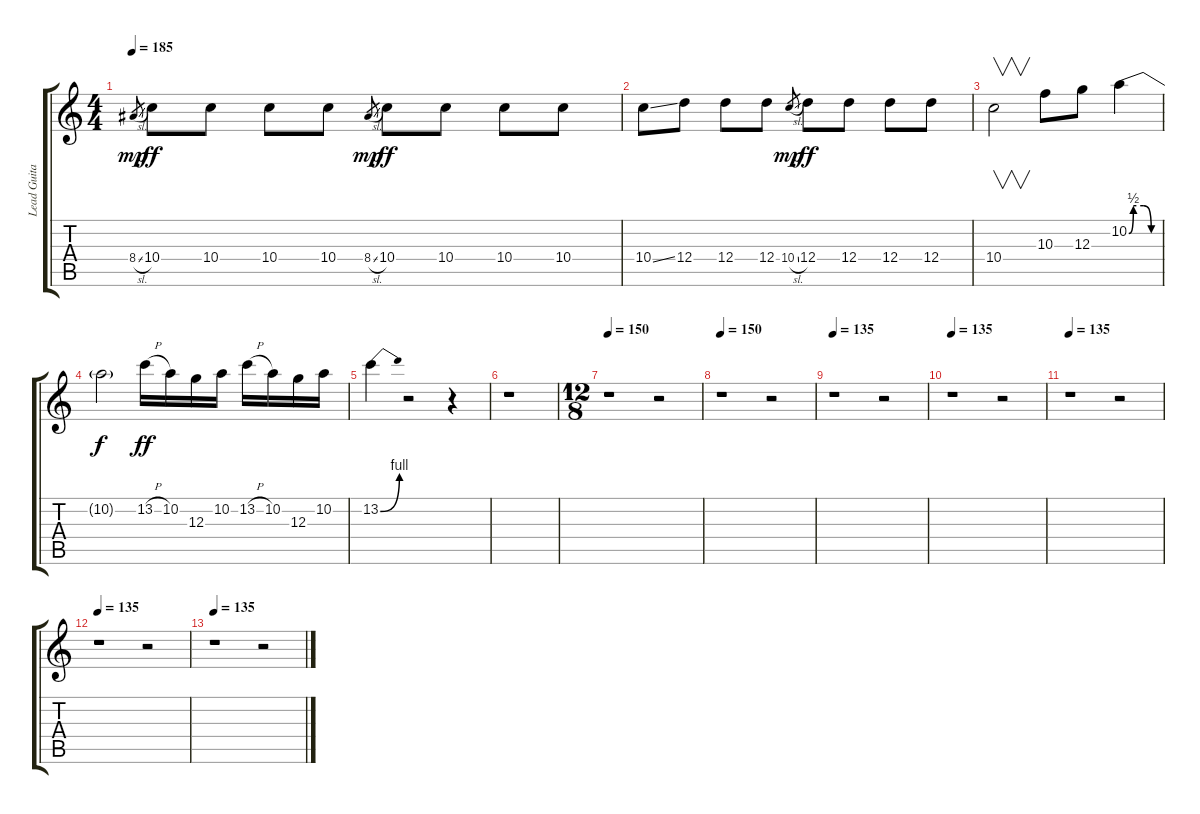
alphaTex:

\track ("Lead Guitar" "Lead Guita") {instrument overdrivenguitar}
\staff {score tabs}
\tuning (E4 B3 G3 D3 A2 E2) {hide}
\ts (4 4)
\tempo 185
\clef g2
\ks c
8.4{sl}.8{gr dy mp} 10.4.8{dy ff} 10.4.8 10.4.8 10.4.8 8.4{sl}.8{gr dy mp} 10.4.8{dy ff} 10.4.8 10.4.8 10.4.8 |
10.4{ss}.8 12.4.8 12.4.8 12.4.8 10.4{sl}.8{gr dy mp} 12.4.8{dy ff} 12.4.8 12.4.8 12.4.8 |
10.4.2{v} 10.3.8 12.3.8 10.2{be (custom 0 0 9 2 15 2 30 2 45 0 60 0)}.4 |
10.2{t}.2{dy f} 13.2{h}.16{dy ff} 10.2.16 12.3.16 10.2.16 13.2{h}.16 10.2.16 12.3.16 10.2.16 |
13.2{be (bend 0 0 60 4)}.4 r.2 r.4 |
r.1 |
\ts (12 8)
\tempo 150
r.1 r.2 |
\tempo 150
r.1 r.2 |
\tempo 135
r.1 r.2 |
\tempo 135
r.1 r.2 |
\tempo 135
r.1 r.2 |
\tempo 135
r.1 r.2 |
\tempo 135
r.1 r.2
